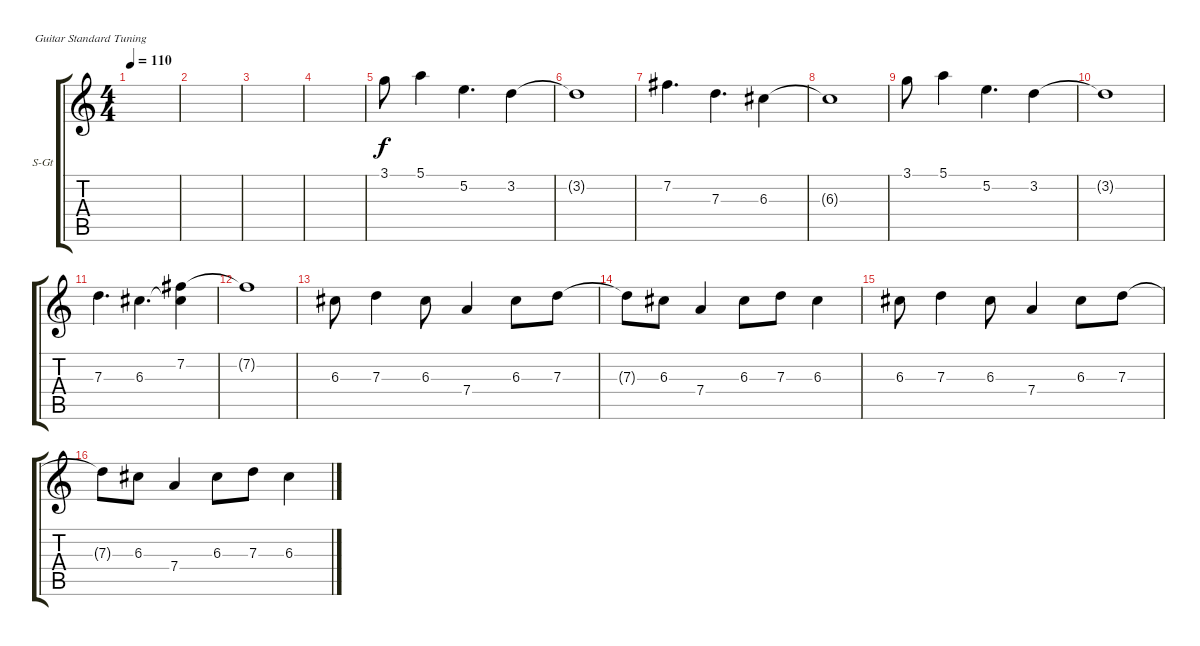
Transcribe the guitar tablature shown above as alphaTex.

\defaultSystemsLayout 4
\bracketExtendMode groupsimilarinstruments
\firstSystemTrackNameOrientation horizontal
\otherSystemsTrackNameOrientation horizontal
\track ("Steel Guitar" "S-Gt") {instrument acousticguitarsteel}
\staff {score tabs}
\tuning (E4 B3 G3 D3 A2 E2)
\ts (4 4)
\tempo 110
\clef g2
\ks c
|
|
|
|
3.1.8 5.1.4 5.2.4{d} 3.2.4 |
3.2{t}.1 |
7.2.4{d} 7.3.4{d} 6.3.4 |
6.3{t}.1 |
3.1.8 5.1.4 5.2.4{d} 3.2.4 |
3.2{t}.1 |
7.3.4{d} 6.3.4{d} (7.2 6.3{t}).4 |
7.2{t}.1 |
6.3.8 7.3.4 6.3.8 7.4.4 6.3.8 7.3.8 |
7.3{t}.8 6.3.8 7.4.4 6.3.8 7.3.8 6.3.4 |
6.3.8 7.3.4 6.3.8 7.4.4 6.3.8 7.3.8 |
7.3{t}.8 6.3.8 7.4.4 6.3.8 7.3.8 6.3.4
